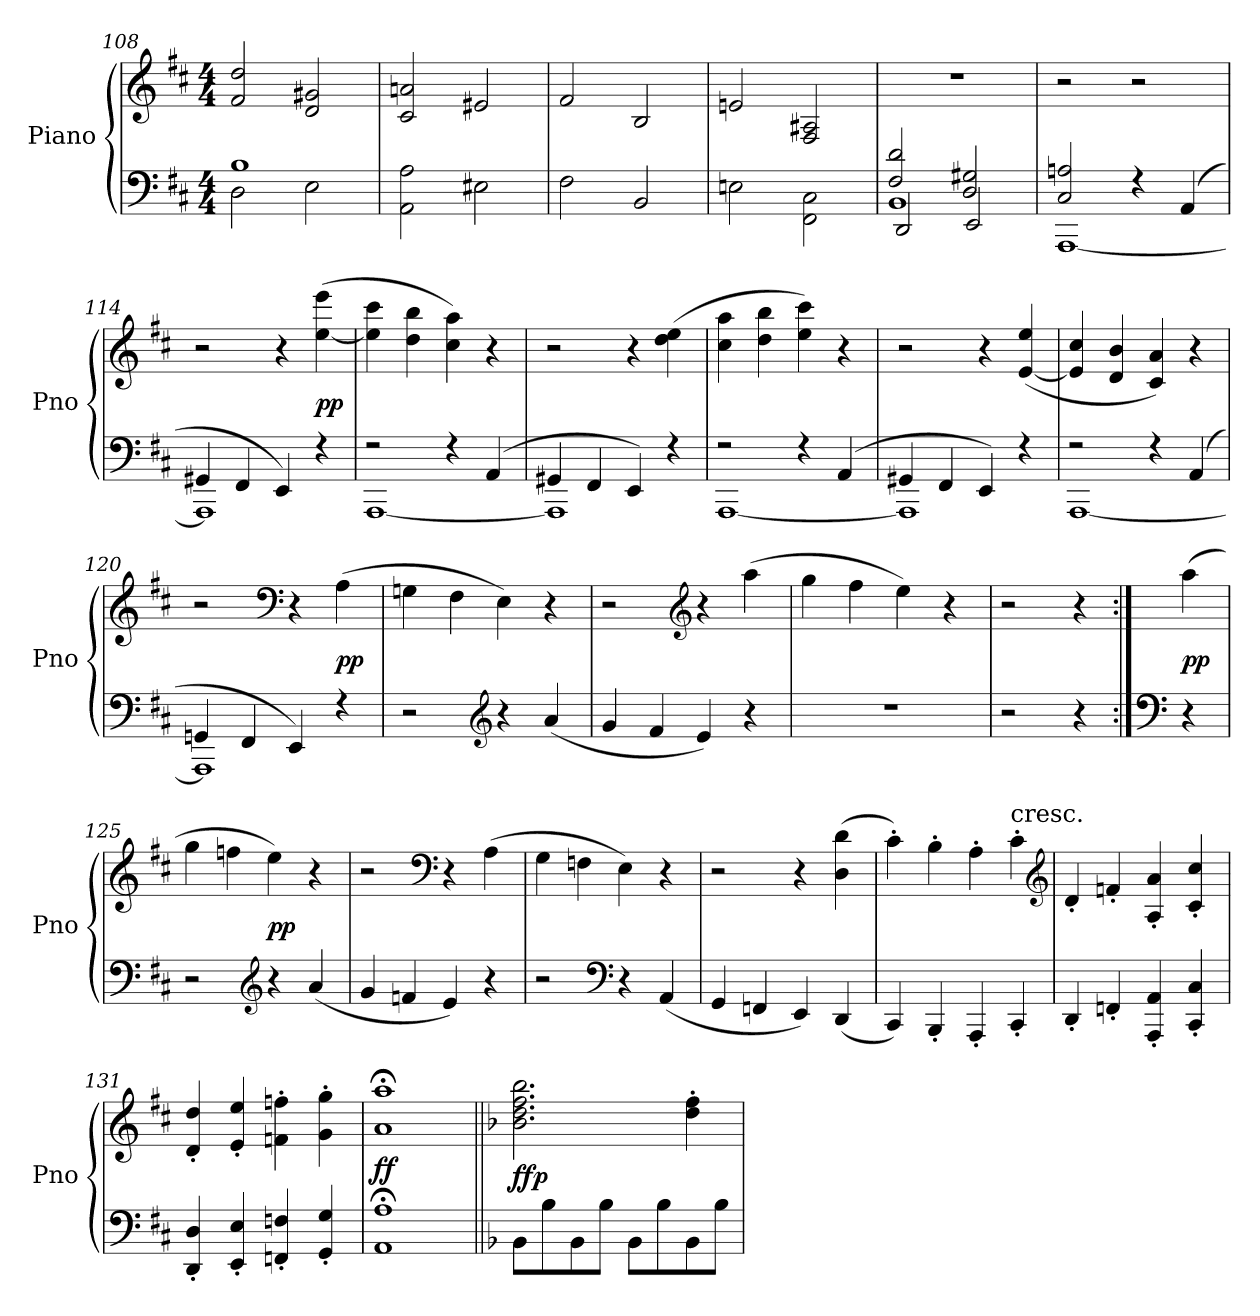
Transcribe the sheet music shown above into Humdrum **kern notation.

**kern	**kern	**dynam
*part1	*part1	*part1
*staff2	*staff1	*staff1/2
*I"Piano	*	*
*I'Pno	*	*
*clefF4	*clefG2	*
*k[f#c#]	*k[f#c#]	*
*D:	*D:	*
*M4/4	*M4/4	*
=108	=108	=108
*^	*	*
1B	2D	2f# 2dd	.
.	2E	2d 2g#X	.
*v	*v	*	*
=109	=109	=109
2AA 2A	2c# 2an	.
2E#X	2e#X	.
=110	=110	=110
2F#	2f#	.
2BB	2B	.
=111	=111	=111
2En	2en	.
2FF#\ 2C#\	2F#/ 2A#X/	.
=112	=112	=112
*^	*	*
*	*^	*	*
2F# 2d	1BB	2DD	1r	.
2D 2G#X	.	2EE	.	.
*	*v	*v	*	*
=113	=113	=113	=113
2C# 2An	[1AAA	2r	.
4r	.	2r	.
(4AA	.	.	.
=114	=114	=114	=114
4GG#X	1AAA]	2r	.
4FF#	.	.	.
4EE)	.	4r	.
4r	.	([4ee 4eee	pp
=115	=115	=115	=115
2r	[1AAA	4ee] 4ccc#	.
.	.	4dd 4bb	.
4r	.	4cc# 4aa)	.
(4AA	.	4r	.
=116	=116	=116	=116
4GG#X	1AAA]	2r	.
4FF#	.	.	.
4EE)	.	4r	.
4r	.	(4dd 4ee	.
=117	=117	=117	=117
2r	[1AAA	4cc# 4aa	.
.	.	4dd 4bb	.
4r	.	4ee 4ccc#)	.
(4AA	.	4r	.
=118	=118	=118	=118
4GG#X	1AAA]	2r	.
4FF#	.	.	.
4EE)	.	4r	.
4r	.	(>[4e 4ee	.
=119	=119	=119	=119
2r	[1AAA	4e] 4cc#	.
.	.	4d 4b	.
4r	.	4c# 4a)	.
(4AA	.	4r	.
=120	=120	=120	=120
4GGn	1AAA]	2r	.
4FF#	.	.	.
*	*	*clefF4	*
4EE)	.	4r	.
4r	.	(4A	pp
*v	*v	*	*
=121	=121	=121
2r	4Gn	.
.	4F#	.
*clefG2	*	*
4r	4E)	.
(4a	4r	.
=122	=122	=122
4g	2r	.
4f#	.	.
*	*clefG2	*
4e)	4r	.
4r	(4aa	.
=123	=123	=123
1r	4gg	.
.	4ff#	.
.	4ee)	.
.	4r	.
=124	=124	=124
2r	2r	.
4r	4r	.
=:|!	=:|!	=:|!
*clefF4	*	*
4r	(4aa	pp
=125	=125	=125
2r	4gg	.
.	4ffn	.
*clefG2	*	*
4r	4ee)	pp
(4a	4r	.
=126	=126	=126
4g	2r	.
4fn	.	.
*	*clefF4	*
4e)	4r	.
4r	(4A	.
=127	=127	=127
2r	4G	.
.	4Fn	.
*clefF4	*	*
4r	4E)	.
(4AA	4r	.
=128	=128	=128
4GG	2r	.
4FFn	.	.
4EE)	4r	.
(4DD	(4D 4d	.
=129	=129	=129
4CC#)	4c#')	.
4BBB'	4B'	.
4AAA'	4A'	.
!	!LO:TX:t=cresc.	!
4CC#'	4c#'	.
*	*clefG2	*
=130	=130	=130
4DD'	4d'	.
4FFn'	4fn'	.
4AAA' 4AA'	4A' 4a'	.
4CC#' 4C#'	4c#' 4cc#'	.
=131	=131	=131
4DD' 4D'	4d' 4dd'	.
4EE' 4E'	4e' 4ee'	.
4FFn' 4Fn'	4fn' 4ffn'	.
4GG' 4G'	4g' 4gg'	.
=132	=132	=132
1AA;< 1A;<	1a;< 1aa;<	ff
=133||	=133||	=133||
*k[b-]	*k[b-]	*
8BB-L	2.b- 2.dd 2.ff 2.bb-	ffp
8B-	.	.
8BB-	.	.
8B-J	.	.
8BB-L	.	.
8B-	.	.
8BB-	4dd' 4ff'	.
8B-J	.	.
=	=	=
*-	*-	*-
